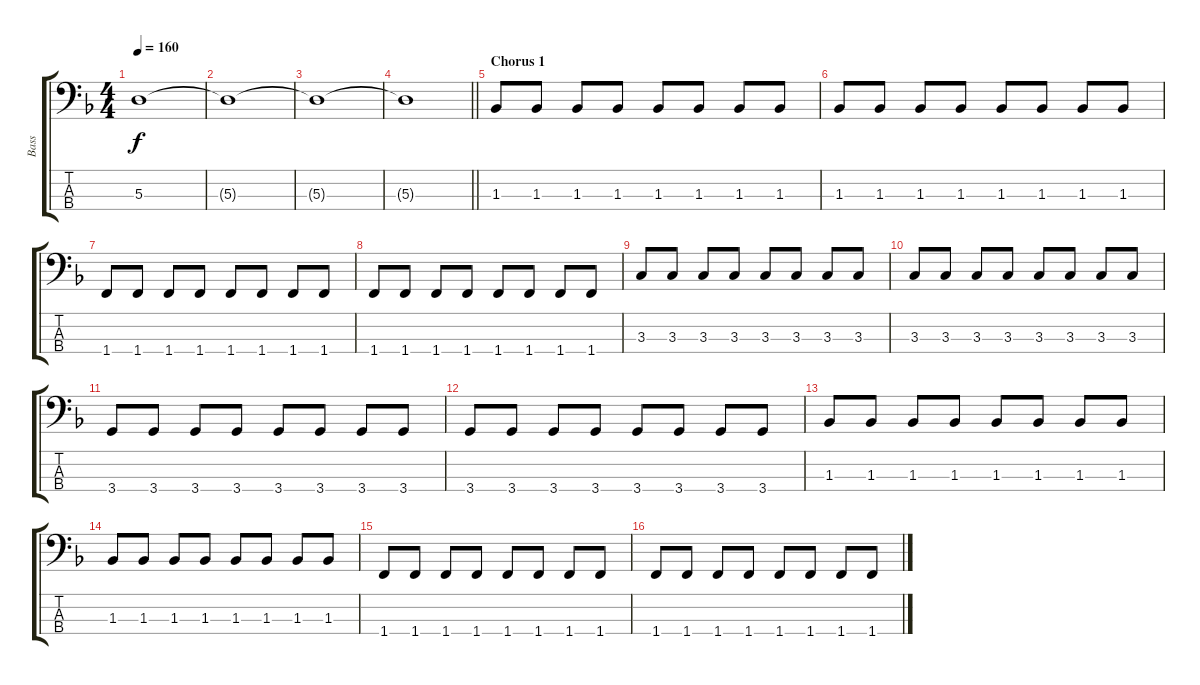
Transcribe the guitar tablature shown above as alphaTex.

\track ("Bass" "Bass") {instrument electricbassfinger}
\staff {score tabs}
\tuning (G2 D2 A1 E1) {hide}
\ts (4 4)
\tempo 160
\clef f4
\ks f
5.3.1{dy f} |
5.3{t}.1 |
5.3{t}.1 |
\barLineRight lightlight
5.3{t}.1 |
\section ("" "Chorus 1")
1.3.8 1.3.8 1.3.8 1.3.8 1.3.8 1.3.8 1.3.8 1.3.8 |
1.3.8 1.3.8 1.3.8 1.3.8 1.3.8 1.3.8 1.3.8 1.3.8 |
1.4.8 1.4.8 1.4.8 1.4.8 1.4.8 1.4.8 1.4.8 1.4.8 |
1.4.8 1.4.8 1.4.8 1.4.8 1.4.8 1.4.8 1.4.8 1.4.8 |
3.3.8 3.3.8 3.3.8 3.3.8 3.3.8 3.3.8 3.3.8 3.3.8 |
3.3.8 3.3.8 3.3.8 3.3.8 3.3.8 3.3.8 3.3.8 3.3.8 |
3.4.8 3.4.8 3.4.8 3.4.8 3.4.8 3.4.8 3.4.8 3.4.8 |
3.4.8 3.4.8 3.4.8 3.4.8 3.4.8 3.4.8 3.4.8 3.4.8 |
1.3.8 1.3.8 1.3.8 1.3.8 1.3.8 1.3.8 1.3.8 1.3.8 |
1.3.8 1.3.8 1.3.8 1.3.8 1.3.8 1.3.8 1.3.8 1.3.8 |
1.4.8 1.4.8 1.4.8 1.4.8 1.4.8 1.4.8 1.4.8 1.4.8 |
1.4.8 1.4.8 1.4.8 1.4.8 1.4.8 1.4.8 1.4.8 1.4.8
